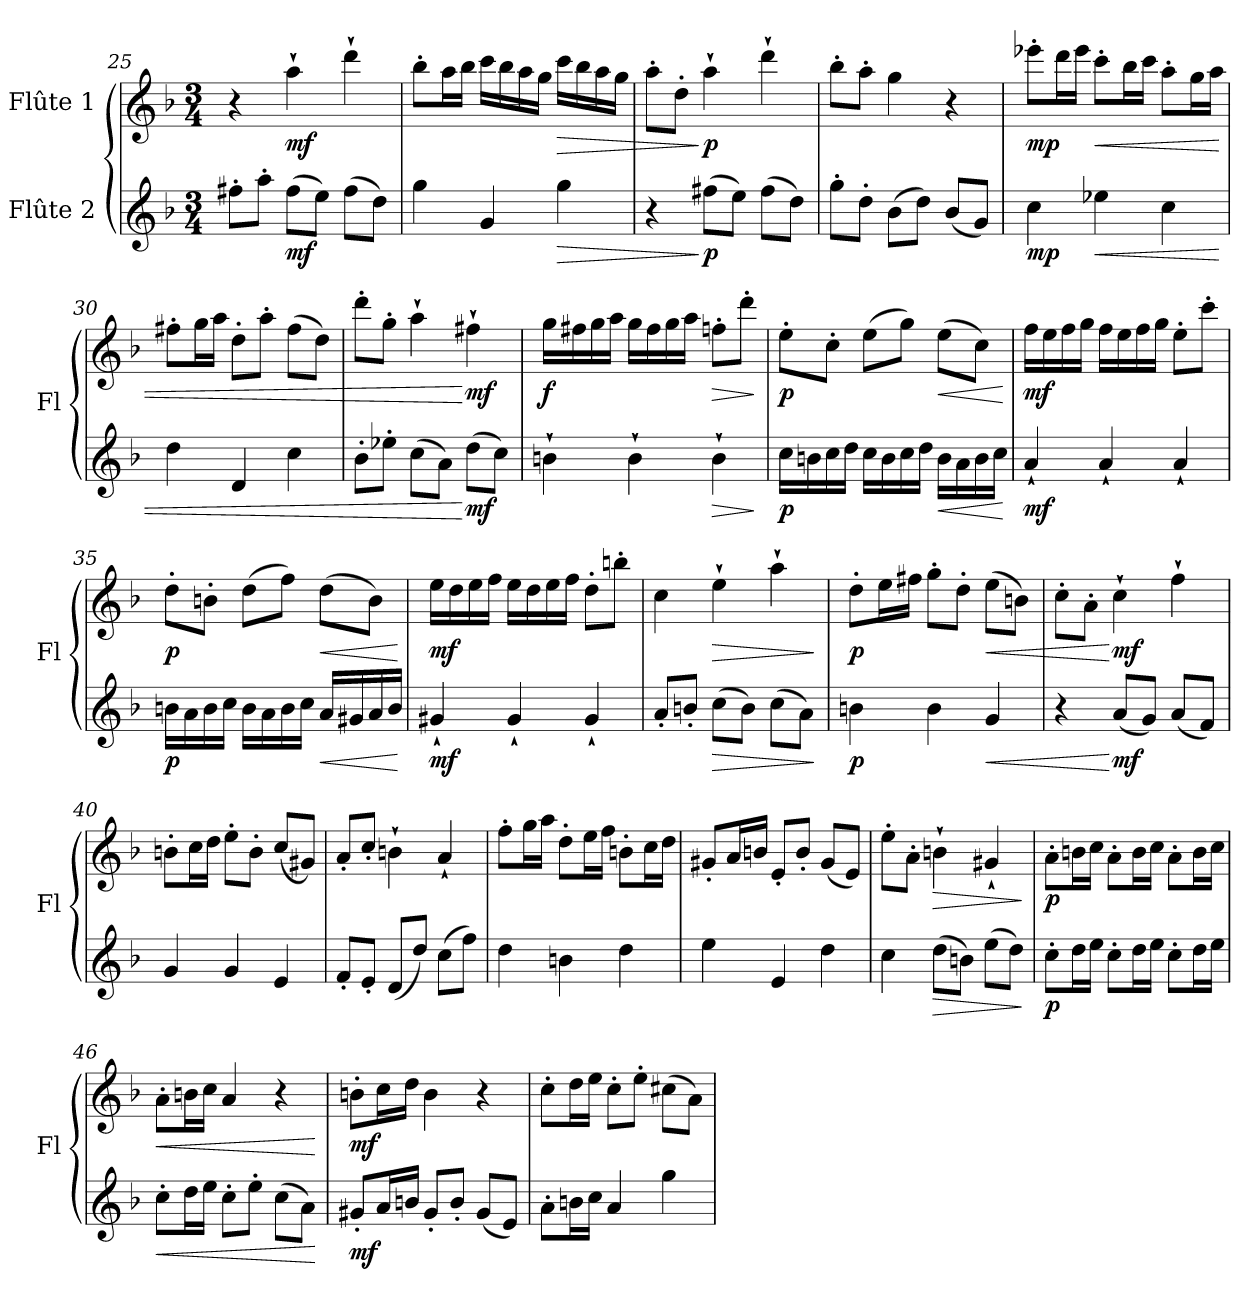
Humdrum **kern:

**kern	**dynam	**kern	**dynam
*part2	*part2	*part1	*part1
*staff2	*staff2	*staff1	*staff1
*I"Flûte 2	*	*I"Flûte 1	*
*I'Fl	*	*I'Fl	*
*clefG2	*	*clefG2	*
*k[b-]	*	*k[b-]	*
*M3/4	*	*M3/4	*
=25	=25	=25	=25
8ff#X'\L	.	4r	.
8aa'\J	.	.	.
!	!LO:DY:b	!	!LO:DY:b
(>8ff#\L	mf	4aa`\	mf
8ee\J)	.	.	.
(>8ff#\L	.	4ddd`\	.
8dd\J)	.	.	.
=26	=26	=26	=26
4gg\	.	8bb-'\L	.
.	.	16aa\L	.
.	.	16bb-\JJ	.
4g/	.	16ccc\LL	.
.	.	16bb-\	.
.	.	16aa\	.
.	.	16gg\JJ	.
!	!LO:HP:b	!	!LO:HP:b
4gg\	>	16ccc\LL	>
.	.	16bb-\	.
.	.	16aa\	.
.	.	16gg\JJ	.
=27	=27	=27	=27
4r	.	8aa'\L	.
.	.	8dd'\J	.
!	!LO:DY:n=1:b	!	!LO:DY:n=1:b
(>8ff#X\L	] p	4aa`\	] p
8ee\J)	.	.	.
(>8ff#\L	.	4ddd`\	.
8dd\J)	.	.	.
=28	=28	=28	=28
8gg'\L	.	8bb-'\L	.
8dd'\J	.	8aa'\J	.
(>8b-\L	.	4gg\	.
8dd\J)	.	.	.
(<8b-/L	.	4r	.
8g/J)	.	.	.
!!LO:LB:g=z
=29	=29	=29	=29
!	!LO:DY:b	!	!LO:DY:b
4cc\	mp	8eee-X'\L	mp
.	.	16ddd\L	.
.	.	16eee-\JJ	.
!	!LO:HP:b	!	!LO:HP:b
4ee-X\	<	8ccc'\L	<
.	.	16bb-\L	.
.	.	16ccc\JJ	.
4cc\	.	8aa'\L	.
.	.	16gg\L	.
.	.	16aa\JJ	.
=30	=30	=30	=30
4dd\	.	8ff#X'\L	.
.	.	16gg\L	.
.	.	16aa\JJ	.
4d/	.	8dd'\L	.
.	.	8aa'\J	.
4cc\	.	(>8ff#\L	.
.	.	8dd\J)	.
=31	=31	=31	=31
8b-'\L	.	8ddd'\L	.
8ee-X'\J	.	8gg'\J	.
(>8cc\L	.	4aa`\	.
8a\J)	.	.	.
!	!LO:DY:n=1:b	!	!LO:DY:n=1:b
(>8dd\L	[ mf	4ff#X`\	[ mf
8cc\J)	.	.	.
=32	=32	=32	=32
!	!	!	!LO:DY:b
4bn`\	.	16gg\LL	f
.	.	16ff#X\	.
.	.	16gg\	.
.	.	16aa\JJ	.
4b`\	.	16gg\LL	.
.	.	16ff#\	.
.	.	16gg\	.
.	.	16aa\JJ	.
!	!LO:HP:b	!	!LO:HP:b
4b`\	>	8ffn'\L	>
.	.	8ddd'\J	.
.	]	.	]
!!LO:LB:g=z
=33	=33	=33	=33
!	!LO:DY:b	!	!LO:DY:b
16cc\LL	p	8ee'\L	p
16bn\	.	.	.
16cc\	.	8cc'\J	.
16dd\JJ	.	.	.
16cc\LL	.	(>8ee\L	.
16b\	.	.	.
16cc\	.	8gg\J)	.
16dd\JJ	.	.	.
!	!LO:HP:b	!	!LO:HP:b
16b\LL	<	(>8ee\L	<
16a\	.	.	.
16b\	.	8cc\J)	.
16cc\JJ	.	.	.
.	[	.	[
=34	=34	=34	=34
!	!LO:DY:b	!	!LO:DY:b
4a`/	mf	16ff\LL	mf
.	.	16ee\	.
.	.	16ff\	.
.	.	16gg\JJ	.
4a`/	.	16ff\LL	.
.	.	16ee\	.
.	.	16ff\	.
.	.	16gg\JJ	.
4a`/	.	8ee'\L	.
.	.	8ccc'\J	.
=35	=35	=35	=35
!	!LO:DY:b	!	!LO:DY:b
16bn\LL	p	8dd'\L	p
16a\	.	.	.
16b\	.	8bn'\J	.
16cc\JJ	.	.	.
16b\LL	.	(>8dd\L	.
16a\	.	.	.
16b\	.	8ff\J)	.
16cc\JJ	.	.	.
!	!LO:HP:b	!	!LO:HP:b
16a/LL	<	(>8dd\L	<
16g#X/	.	.	.
16a/	.	8b\J)	.
16b/JJ	.	.	.
.	[	.	[
=36	=36	=36	=36
!	!LO:DY:b	!	!LO:DY:b
4g#X`/	mf	16ee\LL	mf
.	.	16dd\	.
.	.	16ee\	.
.	.	16ff\JJ	.
4g#`/	.	16ee\LL	.
.	.	16dd\	.
.	.	16ee\	.
.	.	16ff\JJ	.
4g#`/	.	8dd'\L	.
.	.	8bbn'\J	.
!!LO:LB:g=z
=37	=37	=37	=37
8a'/L	.	4cc\	.
8bn'/J	.	.	.
!	!LO:HP:b	!	!LO:HP:b
(>8cc\L	>	4ee`\	>
8b\J)	.	.	.
(>8cc\L	.	4aa`\	.
8a\J)	.	.	.
.	]	.	]
=38	=38	=38	=38
!	!LO:DY:b	!	!LO:DY:b
4bn\	p	8dd'\L	p
.	.	16ee\L	.
.	.	16ff#X\JJ	.
4b\	.	8gg'\L	.
.	.	8dd'\J	.
!	!LO:HP:b	!	!LO:HP:b
4g/	<	(>8ee\L	<
.	.	8bn\J)	.
=39	=39	=39	=39
4r	.	8cc'\L	.
.	.	8a'\J	.
!	!LO:DY:n=1:b	!	!LO:DY:n=1:b
(<8a/L	[ mf	4cc`\	[ mf
8g/J)	.	.	.
(<8a/L	.	4ff`\	.
8f/J)	.	.	.
=40	=40	=40	=40
4g/	.	8bn'\L	.
.	.	16cc\L	.
.	.	16dd\JJ	.
4g/	.	8ee'\L	.
.	.	8b'\J	.
4e/	.	(<8cc/L	.
.	.	8g#X/J)	.
=41	=41	=41	=41
8f'/L	.	8a'/L	.
8e'/J	.	8cc'/J	.
(<8d/L	.	4bn`\	.
8dd/J)	.	.	.
(>8cc\L	.	4a`/	.
8ff\J)	.	.	.
=42	=42	=42	=42
4dd\	.	8ff'\L	.
.	.	16gg\L	.
.	.	16aa\JJ	.
4bn\	.	8dd'\L	.
.	.	16ee\L	.
.	.	16ff\JJ	.
4dd\	.	8bn'\L	.
.	.	16cc\L	.
.	.	16dd\JJ	.
!!LO:LB:g=z
=43	=43	=43	=43
4ee\	.	8g#X'/L	.
.	.	16a/L	.
.	.	16bn/JJ	.
4e/	.	8e'/L	.
.	.	8b'/J	.
4dd\	.	(<8g#/L	.
.	.	8e/J)	.
=44	=44	=44	=44
4cc\	.	8ee'\L	.
.	.	8a'\J	.
!	!LO:HP:b	!	!LO:HP:b
(>8dd\L	>	4bn`\	>
8bn\J)	.	.	.
(>8ee\L	.	4g#X`/	.
8dd\J)	.	.	.
.	]	.	]
=45	=45	=45	=45
!	!LO:DY:b	!	!LO:DY:b
8cc'\L	p	8a'\L	p
16dd\L	.	16bn\L	.
16ee\JJ	.	16cc\JJ	.
8cc'\L	.	8a'\L	.
16dd\L	.	16b\L	.
16ee\JJ	.	16cc\JJ	.
8cc'\L	.	8a'\L	.
16dd\L	.	16b\L	.
16ee\JJ	.	16cc\JJ	.
=46	=46	=46	=46
!	!LO:HP:b	!	!LO:HP:b
8cc'\L	<	8a'\L	<
16dd\L	.	16bn\L	.
16ee\JJ	.	16cc\JJ	.
8cc'\L	.	4a/	.
8ee'\J	.	.	.
(>8cc\L	.	4r	.
8a\J)	.	.	.
.	[	.	[
=47	=47	=47	=47
!	!LO:DY:b	!	!LO:DY:b
8g#X'/L	mf	8bn'\L	mf
16a/L	.	16cc\L	.
16bn/JJ	.	16dd\JJ	.
8g#'/L	.	4b\	.
8b'/J	.	.	.
(<8g#/L	.	4r	.
8e/J)	.	.	.
!!LO:PB:g=z
=48	=48	=48	=48
8a'\L	.	8cc'\L	.
16bn\L	.	16dd\L	.
16cc\JJ	.	16ee\JJ	.
4a/	.	8cc'\L	.
.	.	8ee'\J	.
4gg\	.	(>8cc#X\L	.
.	.	8a\J)	.
=	=	=	=
*-	*-	*-	*-
